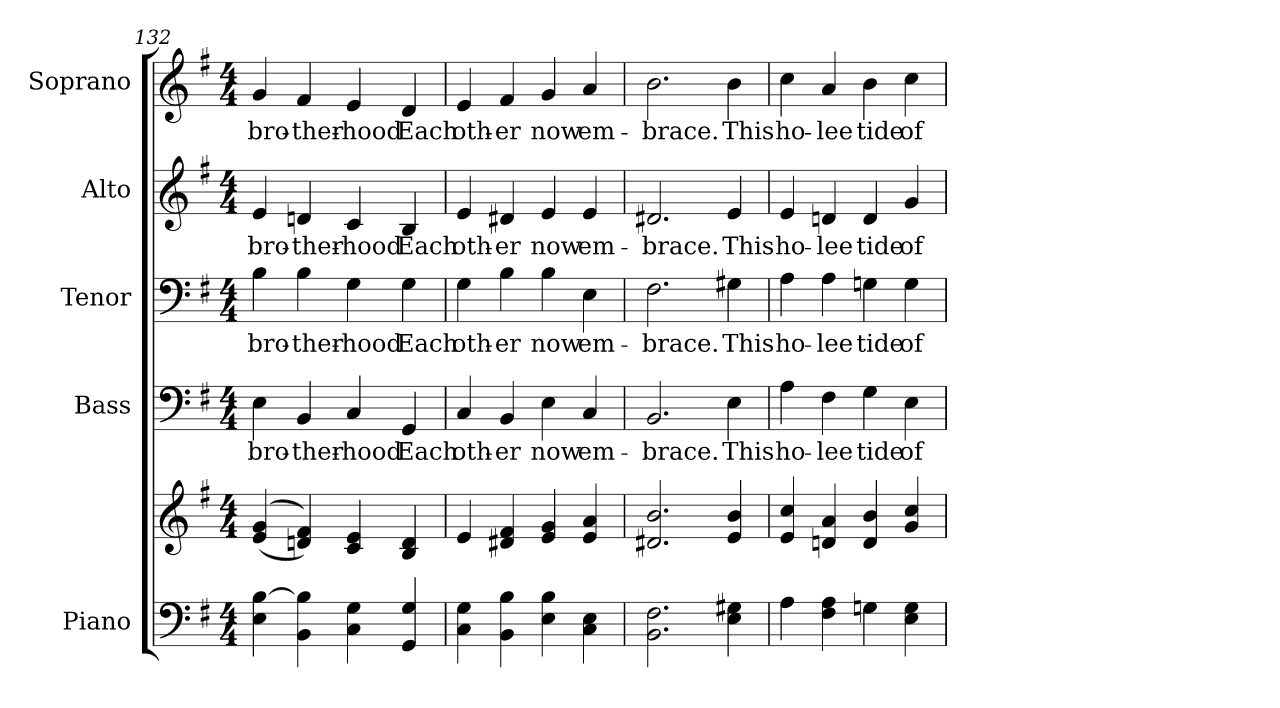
**kern	**kern	**kern	**text	**kern	**text	**kern	**text	**kern	**text
*part5	*part5	*part4	*part4	*part3	*part3	*part2	*part2	*part1	*part1
*staff6	*staff5	*staff4	*staff4	*staff3	*staff3	*staff2	*staff2	*staff1	*staff1
*I"Piano	*	*I"Bass	*	*I"Tenor	*	*I"Alto	*	*I"Soprano	*
*I'Pno.	*	*I'B.	*	*I'T.	*	*I'A.	*	*I'S.	*
!!LO:PB:g=z
*clefF4	*clefG2	*clefF4	*	*clefF4	*	*clefG2	*	*clefG2	*
*k[f#]	*k[f#]	*k[f#]	*	*k[f#]	*	*k[f#]	*	*k[f#]	*
*G:	*G:	*G:	*	*G:	*	*G:	*	*G:	*
*M4/4	*M4/4	*M4/4	*	*M4/4	*	*M4/4	*	*M4/4	*
=132	=132	=132	=132	=132	=132	=132	=132	=132	=132
!	!	!	!LO:LY:b:color=#000000	!	!	!	!	!	!
!	!	!	!	!	!LO:LY:b:color=#000000	!	!	!	!
!	!	!	!	!	!	!	!LO:LY:b:color=#000000	!	!
!	!	!	!	!	!	!	!	!	!LO:LY:b:color=#000000
4Ei\ [>4Bi	((4ei/ 4gi	4Ei\	bro-	4Bi\	bro-	4ei/	bro-	4gi/	bro-
!	!	!	!LO:LY:b:color=#000000	!	!	!	!	!	!
!	!	!	!	!	!LO:LY:b:color=#000000	!	!	!	!
!	!	!	!	!	!	!	!LO:LY:b:color=#000000	!	!
!	!	!	!	!	!	!	!	!	!LO:LY:b:color=#000000
4BBi\ 4Bi]	4dni/ 4f#i))	4BBi/	-ther-	4Bi\	-ther-	4dni/	-ther-	4f#i/	-ther-
!	!	!	!LO:LY:b:color=#000000	!	!	!	!	!	!
!	!	!	!	!	!LO:LY:b:color=#000000	!	!	!	!
!	!	!	!	!	!	!	!LO:LY:b:color=#000000	!	!
!	!	!	!	!	!	!	!	!	!LO:LY:b:color=#000000
4Ci\ 4Gi	4ci/ 4ei	4Ci/	-hood	4Gi\	-hood	4ci/	-hood	4ei/	-hood
!	!	!	!LO:LY:b:color=#000000	!	!	!	!	!	!
!	!	!	!	!	!LO:LY:b:color=#000000	!	!	!	!
!	!	!	!	!	!	!	!LO:LY:b:color=#000000	!	!
!	!	!	!	!	!	!	!	!	!LO:LY:b:color=#000000
4GGi/ 4Gi	4Bi/ 4di	4GGi/	Each	4Gi\	Each	4Bi/	Each	4di/	Each
=133	=133	=133	=133	=133	=133	=133	=133	=133	=133
!	!	!	!LO:LY:b:color=#000000	!	!	!	!	!	!
!	!	!	!	!	!LO:LY:b:color=#000000	!	!	!	!
!	!	!	!	!	!	!	!LO:LY:b:color=#000000	!	!
!	!	!	!	!	!	!	!	!	!LO:LY:b:color=#000000
4Ci\ 4Gi	4ei/	4Ci/	oth-	4Gi\	oth-	4ei/	oth-	4ei/	oth-
!	!	!	!LO:LY:b:color=#000000	!	!	!	!	!	!
!	!	!	!	!	!LO:LY:b:color=#000000	!	!	!	!
!	!	!	!	!	!	!	!LO:LY:b:color=#000000	!	!
!	!	!	!	!	!	!	!	!	!LO:LY:b:color=#000000
4BBi\ 4Bi	4d#Xi/ 4f#i	4BBi/	-er	4Bi\	-er	4d#Xi/	-er	4f#i/	-er
!	!	!	!LO:LY:b:color=#000000	!	!	!	!	!	!
!	!	!	!	!	!LO:LY:b:color=#000000	!	!	!	!
!	!	!	!	!	!	!	!LO:LY:b:color=#000000	!	!
!	!	!	!	!	!	!	!	!	!LO:LY:b:color=#000000
4Ei\ 4Bi	4ei/ 4gi	4Ei\	now	4Bi\	now	4ei/	now	4gi/	now
!	!	!	!LO:LY:b:color=#000000	!	!	!	!	!	!
!	!	!	!	!	!LO:LY:b:color=#000000	!	!	!	!
!	!	!	!	!	!	!	!LO:LY:b:color=#000000	!	!
!	!	!	!	!	!	!	!	!	!LO:LY:b:color=#000000
4Ci\ 4Ei	4ei/ 4ai	4Ci/	em-	4Ei\	em-	4ei/	em-	4ai/	em-
!!LO:PB:g=z
=134	=134	=134	=134	=134	=134	=134	=134	=134	=134
!	!	!	!LO:LY:b:color=#000000	!	!	!	!	!	!
!	!	!	!	!	!LO:LY:b:color=#000000	!	!	!	!
!	!	!	!	!	!	!	!LO:LY:b:color=#000000	!	!
!	!	!	!	!	!	!	!	!	!LO:LY:b:color=#000000
2.BBi\ 2.F#i	2.d#Xi/ 2.bi	2.BBi/	-brace.	2.F#i\	-brace.	2.d#Xi/	-brace.	2.bi\	-brace.
!	!	!	!LO:LY:b:color=#000000	!	!	!	!	!	!
!	!	!	!	!	!LO:LY:b:color=#000000	!	!	!	!
!	!	!	!	!	!	!	!LO:LY:b:color=#000000	!	!
!	!	!	!	!	!	!	!	!	!LO:LY:b:color=#000000
4Ei\ 4G#Xi	4ei/ 4bi	4Ei\	This	4G#Xi\	This	4ei/	This	4bi\	This
=135	=135	=135	=135	=135	=135	=135	=135	=135	=135
!	!	!	!LO:LY:b:color=#000000	!	!	!	!	!	!
!	!	!	!	!	!LO:LY:b:color=#000000	!	!	!	!
!	!	!	!	!	!	!	!LO:LY:b:color=#000000	!	!
!	!	!	!	!	!	!	!	!	!LO:LY:b:color=#000000
4Ai\	4ei/ 4cci	4Ai\	ho-	4Ai\	ho-	4ei/	ho-	4cci\	ho-
!	!	!	!LO:LY:b:color=#000000	!	!	!	!	!	!
!	!	!	!	!	!LO:LY:b:color=#000000	!	!	!	!
!	!	!	!	!	!	!	!LO:LY:b:color=#000000	!	!
!	!	!	!	!	!	!	!	!	!LO:LY:b:color=#000000
4F#i\ 4Ai	4dni/ 4ai	4F#i\	-lee	4Ai\	-lee	4dni/	-lee	4ai/	-lee
!	!	!	!LO:LY:b:color=#000000	!	!	!	!	!	!
!	!	!	!	!	!LO:LY:b:color=#000000	!	!	!	!
!	!	!	!	!	!	!	!LO:LY:b:color=#000000	!	!
!	!	!	!	!	!	!	!	!	!LO:LY:b:color=#000000
4Gni\	4di/ 4bi	4Gi\	tide	4Gni\	tide	4di/	tide	4bi\	tide
!	!	!	!LO:LY:b:color=#000000	!	!	!	!	!	!
!	!	!	!	!	!LO:LY:b:color=#000000	!	!	!	!
!	!	!	!	!	!	!	!LO:LY:b:color=#000000	!	!
!	!	!	!	!	!	!	!	!	!LO:LY:b:color=#000000
4Ei\ 4Gi	4gi/ 4cci	4Ei\	of	4Gi\	of	4gi/	of	4cci\	of
=	=	=	=	=	=	=	=	=	=
*-	*-	*-	*-	*-	*-	*-	*-	*-	*-
